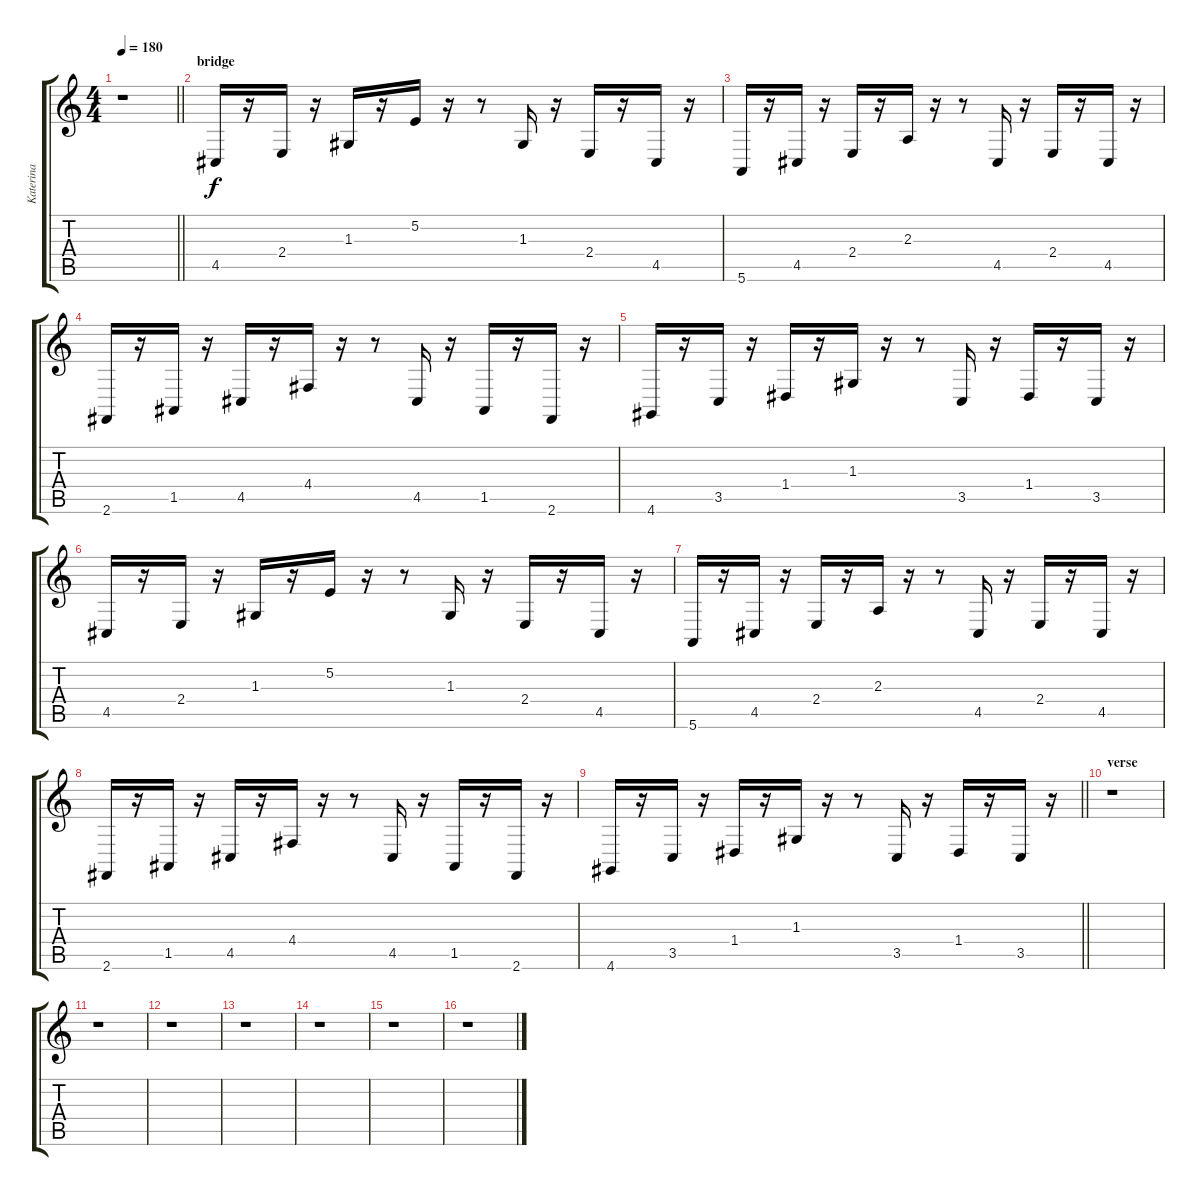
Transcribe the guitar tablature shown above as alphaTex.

\track ("Katerina" "Katerina") {instrument lead1square}
\staff {score tabs}
\tuning (E4 B3 G3 D3 A2 E2) {hide}
\ts (4 4)
\tempo 180
\clef g2
\barLineRight lightlight
\ks c
r.1{dy f} |
\section ("" "bridge")
4.5.16 r.16 2.4.16 r.16 1.3.16 r.16 5.2.16 r.16 r.8 1.3.16 r.16 2.4.16 r.16 4.5.16 r.16 |
5.6.16 r.16 4.5.16 r.16 2.4.16 r.16 2.3.16 r.16 r.8 4.5.16 r.16 2.4.16 r.16 4.5.16 r.16 |
2.6.16 r.16 1.5.16 r.16 4.5.16 r.16 4.4.16 r.16 r.8 4.5.16 r.16 1.5.16 r.16 2.6.16 r.16 |
4.6.16 r.16 3.5.16 r.16 1.4.16 r.16 1.3.16 r.16 r.8 3.5.16 r.16 1.4.16 r.16 3.5.16 r.16 |
4.5.16 r.16 2.4.16 r.16 1.3.16 r.16 5.2.16 r.16 r.8 1.3.16 r.16 2.4.16 r.16 4.5.16 r.16 |
5.6.16 r.16 4.5.16 r.16 2.4.16 r.16 2.3.16 r.16 r.8 4.5.16 r.16 2.4.16 r.16 4.5.16 r.16 |
2.6.16 r.16 1.5.16 r.16 4.5.16 r.16 4.4.16 r.16 r.8 4.5.16 r.16 1.5.16 r.16 2.6.16 r.16 |
\barLineRight lightlight
4.6.16 r.16 3.5.16 r.16 1.4.16 r.16 1.3.16 r.16 r.8 3.5.16 r.16 1.4.16 r.16 3.5.16 r.16 |
\section ("" "verse")
r.1 |
r.1 |
r.1 |
r.1 |
r.1 |
r.1 |
r.1
